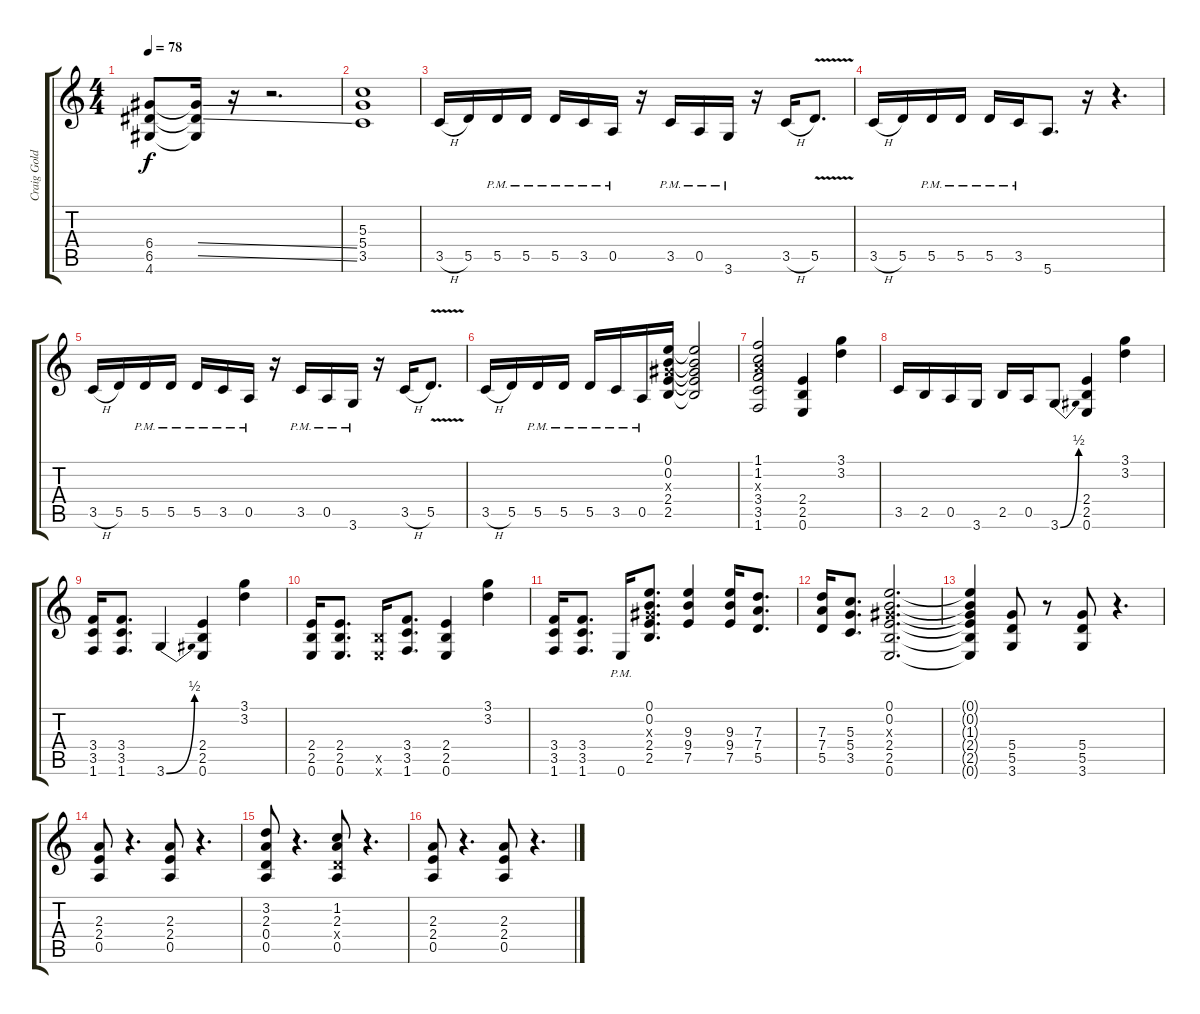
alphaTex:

\track ("Craig Goldy" "Craig Gold") {instrument distortionguitar}
\staff {score tabs}
\tuning (E4 B3 G3 D3 A2 E2) {hide}
\ts (4 4)
\tempo 78
\clef g2
\ks c
(6.4 6.5 4.6).8{dy f} (6.4{ss t} 6.5{ss t} 4.6{t}).16 r.16 r.2{d} |
(5.3 5.4 3.5).1 |
3.5{h}.16 5.5.16 5.5{pm}.16 5.5{pm}.16 5.5{pm}.16 3.5{pm}.16 0.5{pm}.16 r.16 3.5{pm}.16 0.5{pm}.16 3.6{pm}.16 r.16 3.5{h}.16 5.5{v}.8{d} |
3.5{h}.16 5.5.16 5.5{pm}.16 5.5{pm}.16 5.5{pm}.16 3.5{pm}.16 5.6.8{d} r.16 r.4{d} |
3.5{h}.16 5.5.16 5.5{pm}.16 5.5{pm}.16 5.5{pm}.16 3.5{pm}.16 0.5{pm}.16 r.16 3.5{pm}.16 0.5{pm}.16 3.6{pm}.16 r.16 3.5{h}.16 5.5{v}.8{d} |
3.5{h}.16 5.5.16 5.5{pm}.16 5.5{pm}.16 5.5{pm}.16 3.5{pm}.16 0.5{pm}.16 (0.1 0.2 1.3{x} 2.4 2.5).16 (0.1{t} 0.2{t} 1.3{t} 2.4{t} 2.5{t}).2 |
(1.1 1.2 2.3{x} 3.4 3.5 1.6).2 (2.4 2.5 0.6).4 (3.1 3.2).4 |
3.5.16 2.5.16 0.5.16 3.6.16 2.5.16 0.5.16 3.6{be (bend 0 0 60 2)}.8 (2.4 2.5 0.6).4 (3.1 3.2).4 |
(3.4 3.5 1.6).16 (3.4 3.5 1.6).8{d} 3.6{be (bend 0 0 60 2)}.4 (2.4 2.5 0.6).4 (3.1 3.2).4 |
(2.4 2.5 0.6).16 (2.4 2.5 0.6).8{d} (2.5{x} 0.6{x}).16 (3.4 3.5 1.6).8{d} (2.4 2.5 0.6).4 (3.1 3.2).4 |
(3.4 3.5 1.6).16 (3.4 3.5 1.6).8{d} 0.6{pm}.16 (0.1 0.2 1.3{x} 2.4 2.5).8{d} (9.3 9.4 7.5).4 (9.3 9.4 7.5).16 (7.3 7.4 5.5).8{d} |
(7.3 7.4 5.5).16 (5.3 5.4 3.5).8{d} (0.1 0.2 1.3{x} 2.4 2.5 0.6).2{d} |
(0.1{t} 0.2{t} 1.3{t} 2.4{t} 2.5{t} 0.6{t}).4 (5.4 5.5 3.6).8 r.8 (5.4 5.5 3.6).8 r.4{d} |
(2.3 2.4 0.5).8 r.4{d} (2.3 2.4 0.5).8 r.4{d} |
(3.2 2.3 0.4 0.5).8 r.4{d} (1.2 2.3 0.4{x} 0.5).8 r.4{d} |
(2.3 2.4 0.5).8 r.4{d} (2.3 2.4 0.5).8 r.4{d}
